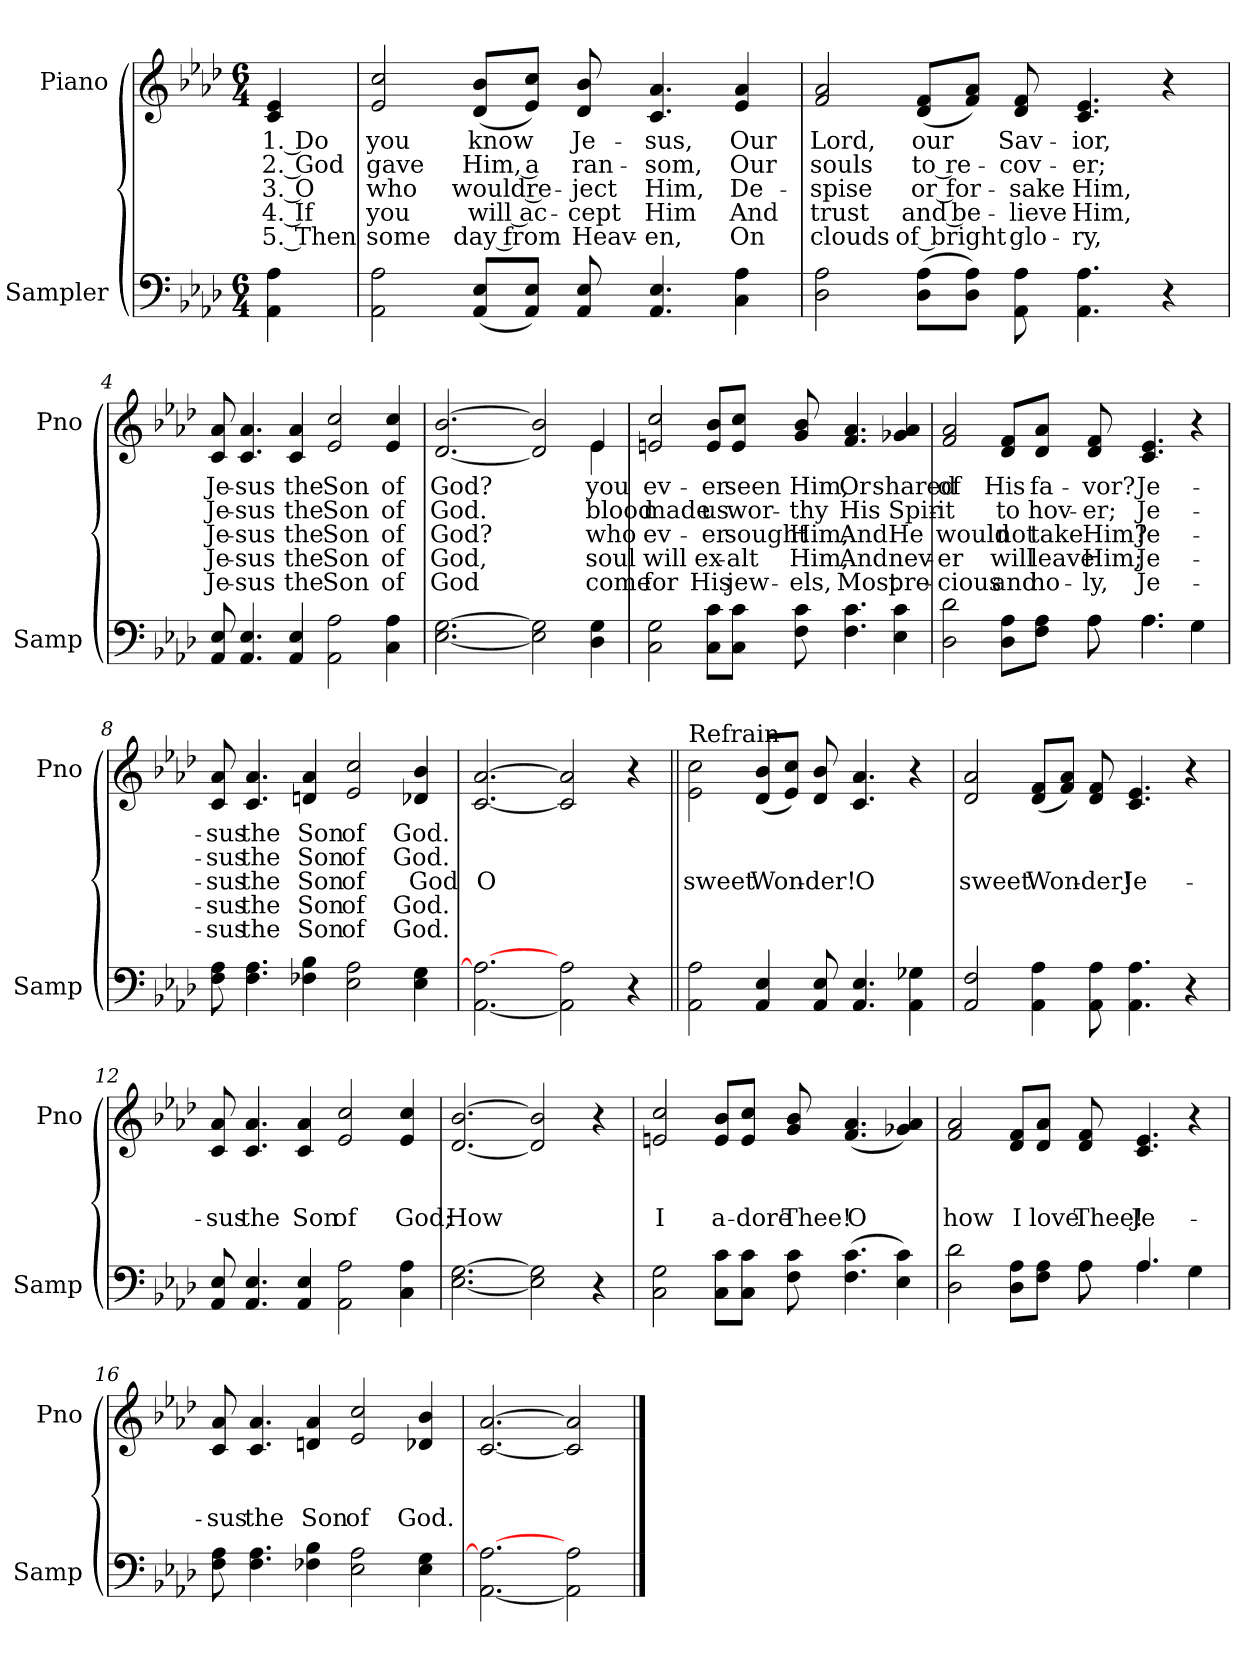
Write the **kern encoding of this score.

**kern	**kern	**text	**text	**text	**text	**text
*part2	*part1	*part1	*part1	*part1	*part1	*part1
*staff2	*staff1	*staff1	*staff1	*staff1	*staff1	*staff1
*I"Sampler	*I"Piano	*	*	*	*	*
*I'Samp	*I'Pno	*	*	*	*	*
*clefF4	*clefG2	*	*	*	*	*
*k[b-e-a-d-]	*k[b-e-a-d-]	*	*	*	*	*
*A-:	*A-:	*	*	*	*	*
*M6/4	*M6/4	*	*	*	*	*
=1	=1	=1	=1	=1	=1	=1
4AA- 4A-	4c 4e-	1. Do	2. God	3. O	4. If	5. Then
=2	=2	=2	=2	=2	=2	=2
2AA- 2A-	2e- 2cc	you	gave	who	you	some
(8AA-/ 8E-/L	(8d-/ 8b-/L	know	Him, a	would re-	will ac-	day from
8AA-/ 8E-/J)	8e-/ 8cc/J)	.	.	.	.	.
8AA- 8E-	8d- 8b-	Je-	ran-	-ject	-cept	Heav-
4.AA- 4.E-	4.c 4.a-	-sus,	-som,	Him,	Him	-en,
4C 4A-	4e- 4a-	Our	Our	De-	And	On
=3	=3	=3	=3	=3	=3	=3
2D- 2A-	2f 2a-	Lord,	souls	-spise	trust	clouds
(8D-\ 8A-\L	(8d-/ 8f/L	our	to re-	or for-	and be-	of bright
8D-\ 8A-\J)	8f/ 8a-/J)	.	.	.	.	.
8AA- 8A-	8d- 8f	Sav-	-cov-	-sake	-lieve	glo-
4.AA- 4.A-	4.c 4.e-	-ior,	-er;	Him,	Him,	-ry,
4r	4r	.	.	.	.	.
=4	=4	=4	=4	=4	=4	=4
8AA- 8E-	8c 8a-	Je-	Je-	Je-	Je-	Je-
4.AA- 4.E-	4.c 4.a-	-sus	-sus	-sus	-sus	-sus
4AA- 4E-	4c 4a-	the	the	the	the	the
2AA- 2A-	2e- 2cc	Son	Son	Son	Son	Son
4C 4A-	4e- 4cc	of	of	of	of	of
=5	=5	=5	=5	=5	=5	=5
*	*^	*	*	*	*	*
[2.E- [2.G	[2.d- [2.b-	4ryy	God?	God.	God?	God,	God
*	*v	*v	*	*	*	*	*
2E-] 2G]	2d-] 2b-]	.	.	.	.	.
*	*^	*	*	*	*	*
4D- 4G	4e-/	4e-	you	blood	who	soul	come
*	*v	*v	*	*	*	*	*
=6	=6	=6	=6	=6	=6	=6
2C 2G	2en 2cc	ev-	made	ev-	will	for
8C\ 8c\L	8e/ 8b-/L	-er	us	-er	ex-	His
8C\ 8c\J	8e/ 8cc/J	seen	wor-	sought	-alt	jew-
8F 8c	8g 8b-	Him,	-thy	Him,	Him,	-els,
4.F 4.c	4.f 4.a-	Or	His	And	And	Most
4E- 4c	4g-X 4a-	shared	Spir-	He	nev-	pre-
=7	=7	=7	=7	=7	=7	=7
*^	*	*	*	*	*	*
2D- 2d-	2.ryy	2f 2a-	of	-it	would	-er	-cious
8D-\ 8A-\L	.	8d-/ 8f/L	His	to	not	will	and
8F\ 8A-\J	.	8d-/ 8a-/J	fa-	hov-	take	leave	ho-
8A-\	8A-	8d- 8f	-vor?	-er;	Him?	Him;	-ly,
4.A-\	4.A-	4.c 4.e-	Je-	Je-	Je-	Je-	Je-
4G	4ryy	4r	.	.	.	.	.
*v	*v	*	*	*	*	*	*
=8	=8	=8	=8	=8	=8	=8
8F 8A-	8c 8a-	-sus	-sus	-sus	-sus	-sus
4.F 4.A-	4.c 4.a-	the	the	the	the	the
4F-X 4B-	4dn 4a-	Son	Son	Son	Son	Son
2E- 2A-	2e- 2cc	of	of	of	of	of
4E- 4G	4d-X 4b-	God.	God.	God	God.	God.
=9	=9	=9	=9	=9	=9	=9
[2.AA- 2.A-_	[2.c [2.a-	.	.	O	.	.
2AA-] 2A-	2c] 2a-]	.	.	.	.	.
4r	4r	.	.	.	.	.
=10||	=10||	=10||	=10||	=10||	=10||	=10||
!	!LO:TX:t=Refrain	!	!	!	!	!
2AA- 2A-	2e-\ 2cc\	.	.	sweet	.	.
4AA- 4E-	(8d-/ 8b-/L	.	.	Won-	.	.
.	8e-/ 8cc/J)	.	.	.	.	.
8AA- 8E-	8d- 8b-	.	.	-der!	.	.
4.AA- 4.E-	4.c 4.a-	.	.	O	.	.
4AA- 4G-X	4r	.	.	.	.	.
=11	=11	=11	=11	=11	=11	=11
2AA- 2F	2d- 2a-	.	.	sweet	.	.
4AA- 4A-	(8d-/ 8f/L	.	.	Won-	.	.
.	8f/ 8a-/J)	.	.	.	.	.
8AA- 8A-	8d- 8f	.	.	-der!	.	.
4.AA- 4.A-	4.c 4.e-	.	.	Je-	.	.
4r	4r	.	.	.	.	.
=12	=12	=12	=12	=12	=12	=12
8AA- 8E-	8c 8a-	.	.	-sus	.	.
4.AA- 4.E-	4.c 4.a-	.	.	the	.	.
4AA- 4E-	4c 4a-	.	.	Son	.	.
2AA- 2A-	2e- 2cc	.	.	of	.	.
4C 4A-	4e- 4cc	.	.	God;	.	.
=13	=13	=13	=13	=13	=13	=13
[2.E- [2.G	[2.d- [2.b-	.	.	How	.	.
2E-] 2G]	2d-] 2b-]	.	.	.	.	.
4r	4r	.	.	.	.	.
=14	=14	=14	=14	=14	=14	=14
2C 2G	2en 2cc	.	.	I	.	.
8C\ 8c\L	8e/ 8b-/L	.	.	a-	.	.
8C\ 8c\J	8e/ 8cc/J	.	.	-dore	.	.
8F 8c	8g 8b-	.	.	Thee!	.	.
(4.F 4.c	(4.f 4.a-	.	.	O	.	.
4E- 4c)	4g-X 4a-)	.	.	.	.	.
=15	=15	=15	=15	=15	=15	=15
*^	*	*	*	*	*	*
2D- 2d-	2.ryy	2f 2a-	.	.	how	.	.
8D-\ 8A-\L	.	8d-/ 8f/L	.	.	I	.	.
8F\ 8A-\J	.	8d-/ 8a-/J	.	.	love	.	.
8A-\	8A-	8d- 8f	.	.	Thee!	.	.
4.A-/	4.A-	4.c 4.e-	.	.	Je-	.	.
4G	4ryy	4r	.	.	.	.	.
*v	*v	*	*	*	*	*	*
=16	=16	=16	=16	=16	=16	=16
8F 8A-	8c 8a-	.	.	-sus	.	.
4.F 4.A-	4.c 4.a-	.	.	the	.	.
4F-X 4B-	4dn 4a-	.	.	Son	.	.
2E- 2A-	2e- 2cc	.	.	of	.	.
4E- 4G	4d-X 4b-	.	.	God.	.	.
=17	=17	=17	=17	=17	=17	=17
[2.AA- 2.A-_	[2.c [2.a-	.	.	.	.	.
2AA-] 2A-	2c] 2a-]	.	.	.	.	.
==	==	==	==	==	==	==
*-	*-	*-	*-	*-	*-	*-
